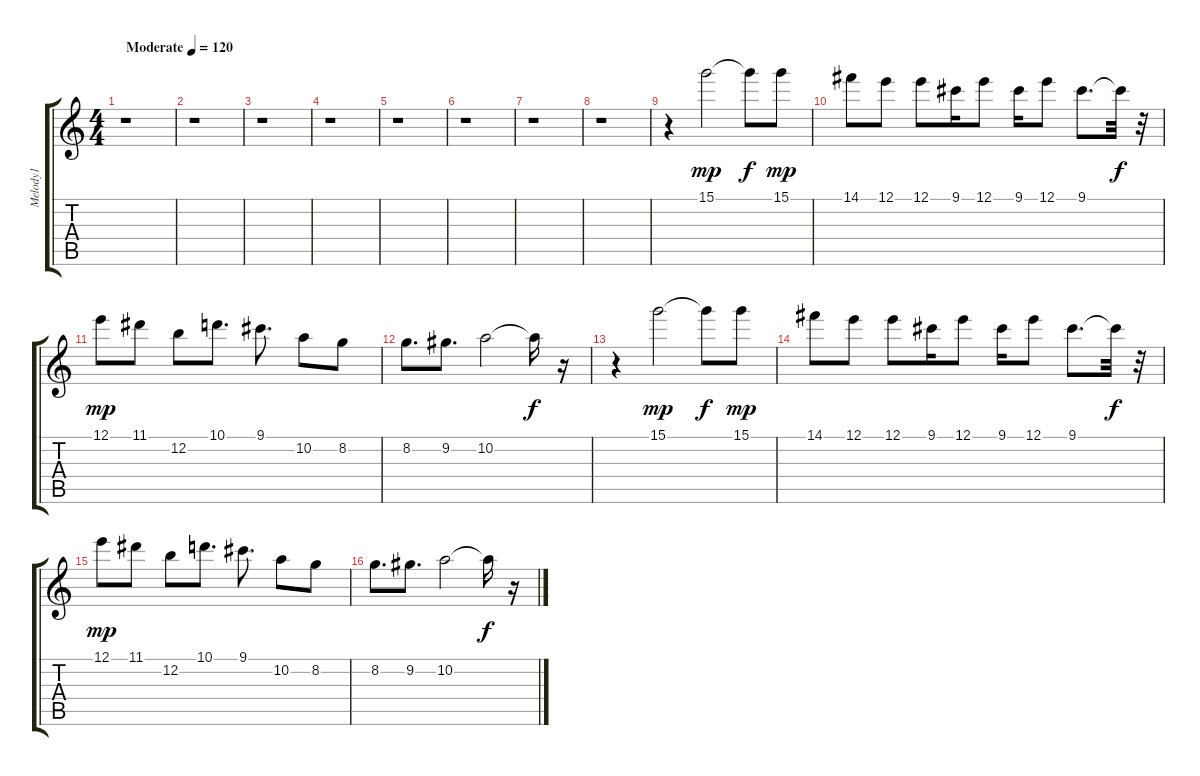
\track ("Melody1" "Melody1") {instrument overdrivenguitar}
\staff {score tabs}
\tuning (E4 B3 G3 D3 A2 E2) {hide}
\ts (4 4)
\tempo (120 "Moderate")
\clef g2
\ks c
r.1{dy mp instrument overdrivenguitar} |
r.1 |
r.1 |
r.1 |
r.1 |
r.1 |
r.1 |
r.1 |
r.4 15.1.2 15.1{t}.8{dy f} 15.1.8{dy mp} |
14.1.8 12.1.8 12.1.8 9.1.16 12.1.8 9.1.16 12.1.8 9.1.8{d} 9.1{t}.32{dy f} r.32 |
12.1.8{dy mp} 11.1.8 12.2.8 10.1.8{d} 9.1.8{d} 10.2.8 8.2.8 |
8.2.8{d} 9.2.8{d} 10.2.2 10.2{t}.16{dy f} r.16 |
r.4 15.1.2{dy mp} 15.1{t}.8{dy f} 15.1.8{dy mp} |
14.1.8 12.1.8 12.1.8 9.1.16 12.1.8 9.1.16 12.1.8 9.1.8{d} 9.1{t}.32{dy f} r.32 |
12.1.8{dy mp} 11.1.8 12.2.8 10.1.8{d} 9.1.8{d} 10.2.8 8.2.8 |
8.2.8{d} 9.2.8{d} 10.2.2 10.2{t}.16{dy f} r.16
